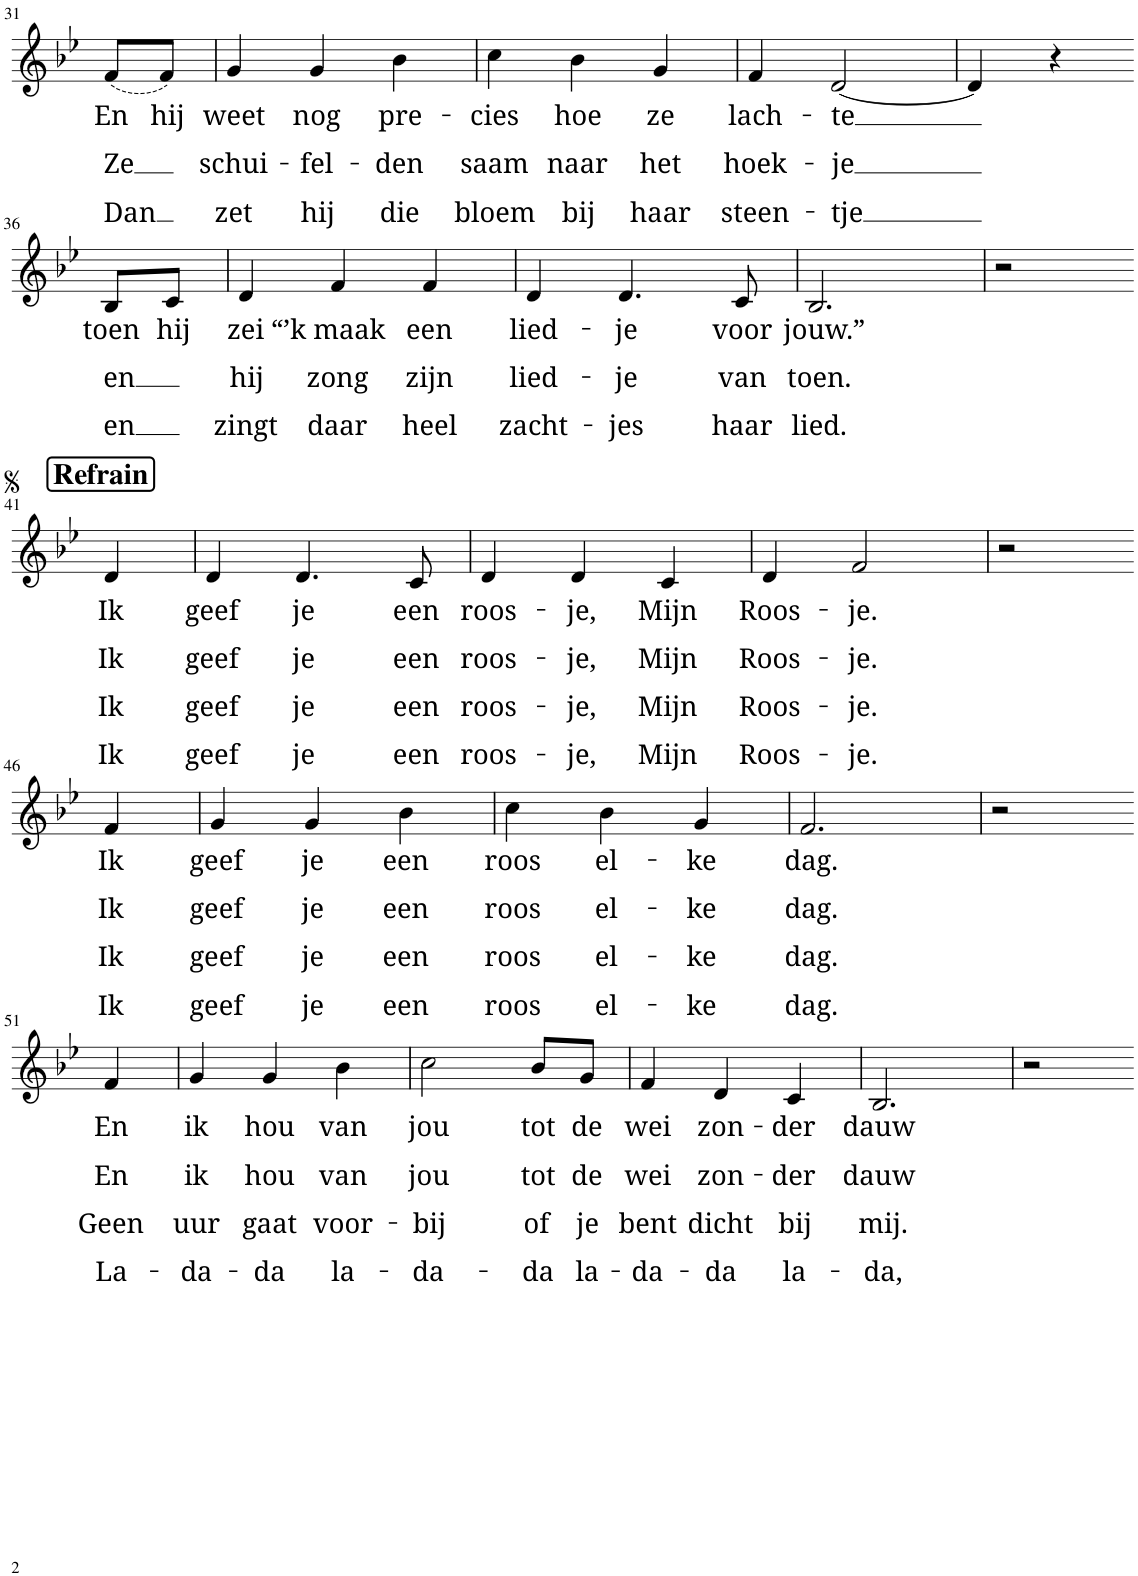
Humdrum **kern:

**kern	**text	**text	**text	**text
*part1	*part1	*part1	*part1	*part1
*staff1	*staff1	*staff1	*staff1	*staff1
*I"Piano	*	*	*	*
*I'Pno.	*	*	*	*
!!LO:PB:g=z
*clefG2	*	*	*	*
*k[b-e-]	*	*	*	*
*M3/4	*	*	*	*
=31	=31	=31	=31	=31
!	!LO:LY:b	!LO:LY:b	!LO:LY:b	!
(8f/L	En	Ze	Dan	.
!	!LO:LY:b	!	!	!
8f/J)	hij	.	.	.
=32	=32	=32	=32	=32
!	!LO:LY:b	!LO:LY:b	!LO:LY:b	!
4g/	weet	schui-	zet	.
!	!LO:LY:b	!LO:LY:b	!LO:LY:b	!
4g/	nog	-fel-	hij	.
!	!LO:LY:b	!LO:LY:b	!LO:LY:b	!
4b-\	pre-	-den	die	.
=33	=33	=33	=33	=33
!	!LO:LY:b	!LO:LY:b	!LO:LY:b	!
4cc\	-cies	saam	bloem	.
!	!LO:LY:b	!LO:LY:b	!LO:LY:b	!
4b-\	hoe	naar	bij	.
!	!LO:LY:b	!LO:LY:b	!LO:LY:b	!
4g/	ze	het	haar	.
=34	=34	=34	=34	=34
!	!LO:LY:b	!LO:LY:b	!LO:LY:b	!
4f/	lach-	hoek-	steen-	.
!	!LO:LY:b	!LO:LY:b	!LO:LY:b	!
[2d/	-te	-je	-tje	.
=35	=35	=35	=35	=35
4d/]	.	.	.	.
4r	.	.	.	.
!!LO:LB:g=z
=36-	=36-	=36-	=36-	=36-
!	!LO:LY:b	!LO:LY:b	!LO:LY:b	!
8B-/L	toen	en	en	.
!	!LO:LY:b	!	!	!
8c/J	hij	.	.	.
=37	=37	=37	=37	=37
!	!LO:LY:b	!LO:LY:b	!LO:LY:b	!
4d/	zei	hij	zingt	.
!	!LO:LY:b	!LO:LY:b	!LO:LY:b	!
4f/	“’k maak	zong	daar	.
!	!LO:LY:b	!LO:LY:b	!LO:LY:b	!
4f/	een	zijn	heel	.
=38	=38	=38	=38	=38
!	!LO:LY:b	!LO:LY:b	!LO:LY:b	!
4d/	lied-	lied-	zacht-	.
!	!LO:LY:b	!LO:LY:b	!LO:LY:b	!
4.d/	-je	-je	-jes	.
!	!LO:LY:b	!LO:LY:b	!LO:LY:b	!
8c/	voor	van	haar	.
=39	=39	=39	=39	=39
!	!LO:LY:b	!LO:LY:b	!LO:LY:b	!
2.B-/	jouw.”	toen.	lied.	.
=40	=40	=40	=40	=40
2r	.	.	.	.
!!LO:LB:g=z
!!LO:REH:place=s1:a:B:cj:fs=14:t=Refrain
=41-	=41-	=41-	=41-	=41-
!	!LO:LY:b	!LO:LY:b	!LO:LY:b	!LO:LY:b
4d/	Ik	Ik	Ik	Ik
=42	=42	=42	=42	=42
!	!LO:LY:b	!LO:LY:b	!LO:LY:b	!LO:LY:b
4d/	geef	geef	geef	geef
!	!LO:LY:b	!LO:LY:b	!LO:LY:b	!LO:LY:b
4.d/	je	je	je	je
!	!LO:LY:b	!LO:LY:b	!LO:LY:b	!LO:LY:b
8c/	een	een	een	een
=43	=43	=43	=43	=43
!	!LO:LY:b	!LO:LY:b	!LO:LY:b	!LO:LY:b
4d/	roos-	roos-	roos-	roos-
!	!LO:LY:b	!LO:LY:b	!LO:LY:b	!LO:LY:b
4d/	-je,	-je,	-je,	-je,
!	!LO:LY:b	!LO:LY:b	!LO:LY:b	!LO:LY:b
4c/	Mijn	Mijn	Mijn	Mijn
=44	=44	=44	=44	=44
!	!LO:LY:b	!LO:LY:b	!LO:LY:b	!LO:LY:b
4d/	Roos-	Roos-	Roos-	Roos-
!	!LO:LY:b	!LO:LY:b	!LO:LY:b	!LO:LY:b
2f/	-je.	-je.	-je.	-je.
=45	=45	=45	=45	=45
2r	.	.	.	.
!!LO:LB:g=z
=46-	=46-	=46-	=46-	=46-
!	!LO:LY:b	!LO:LY:b	!LO:LY:b	!LO:LY:b
4f/	Ik	Ik	Ik	Ik
=47	=47	=47	=47	=47
!	!LO:LY:b	!LO:LY:b	!LO:LY:b	!LO:LY:b
4g/	geef	geef	geef	geef
!	!LO:LY:b	!LO:LY:b	!LO:LY:b	!LO:LY:b
4g/	je	je	je	je
!	!LO:LY:b	!LO:LY:b	!LO:LY:b	!LO:LY:b
4b-\	een	een	een	een
=48	=48	=48	=48	=48
!	!LO:LY:b	!LO:LY:b	!LO:LY:b	!LO:LY:b
4cc\	roos	roos	roos	roos
!	!LO:LY:b	!LO:LY:b	!LO:LY:b	!LO:LY:b
4b-\	el-	el-	el-	el-
!	!LO:LY:b	!LO:LY:b	!LO:LY:b	!LO:LY:b
4g/	-ke	-ke	-ke	-ke
=49	=49	=49	=49	=49
!	!LO:LY:b	!LO:LY:b	!LO:LY:b	!LO:LY:b
2.f/	dag.	dag.	dag.	dag.
=50	=50	=50	=50	=50
2r	.	.	.	.
!!LO:LB:g=z
=51-	=51-	=51-	=51-	=51-
!	!LO:LY:b	!LO:LY:b	!LO:LY:b	!LO:LY:b
4f/	En	En	Geen	La-
=52	=52	=52	=52	=52
!	!LO:LY:b	!LO:LY:b	!LO:LY:b	!LO:LY:b
4g/	ik	ik	uur	-da-
!	!LO:LY:b	!LO:LY:b	!LO:LY:b	!LO:LY:b
4g/	hou	hou	gaat	-da
!	!LO:LY:b	!LO:LY:b	!LO:LY:b	!LO:LY:b
4b-\	van	van	voor-	la-
=53	=53	=53	=53	=53
!	!LO:LY:b	!LO:LY:b	!LO:LY:b	!LO:LY:b
2cc\	jou	jou	-bij	-da-
!	!LO:LY:b	!LO:LY:b	!LO:LY:b	!LO:LY:b
8b-/L	tot	tot	of	-da
!	!LO:LY:b	!LO:LY:b	!LO:LY:b	!LO:LY:b
8g/J	de	de	je	la-
=54	=54	=54	=54	=54
!	!LO:LY:b	!LO:LY:b	!LO:LY:b	!LO:LY:b
4f/	wei	wei	bent	-da-
!	!LO:LY:b	!LO:LY:b	!LO:LY:b	!LO:LY:b
4d/	zon-	zon-	dicht	-da
!	!LO:LY:b	!LO:LY:b	!LO:LY:b	!LO:LY:b
4c/	-der	-der	bij	la-
=55	=55	=55	=55	=55
!	!LO:LY:b	!LO:LY:b	!LO:LY:b	!LO:LY:b
2.B-/	dauw	dauw	mij.	-da,
=56	=56	=56	=56	=56
2r	.	.	.	.
=-	=-	=-	=-	=-
*-	*-	*-	*-	*-
